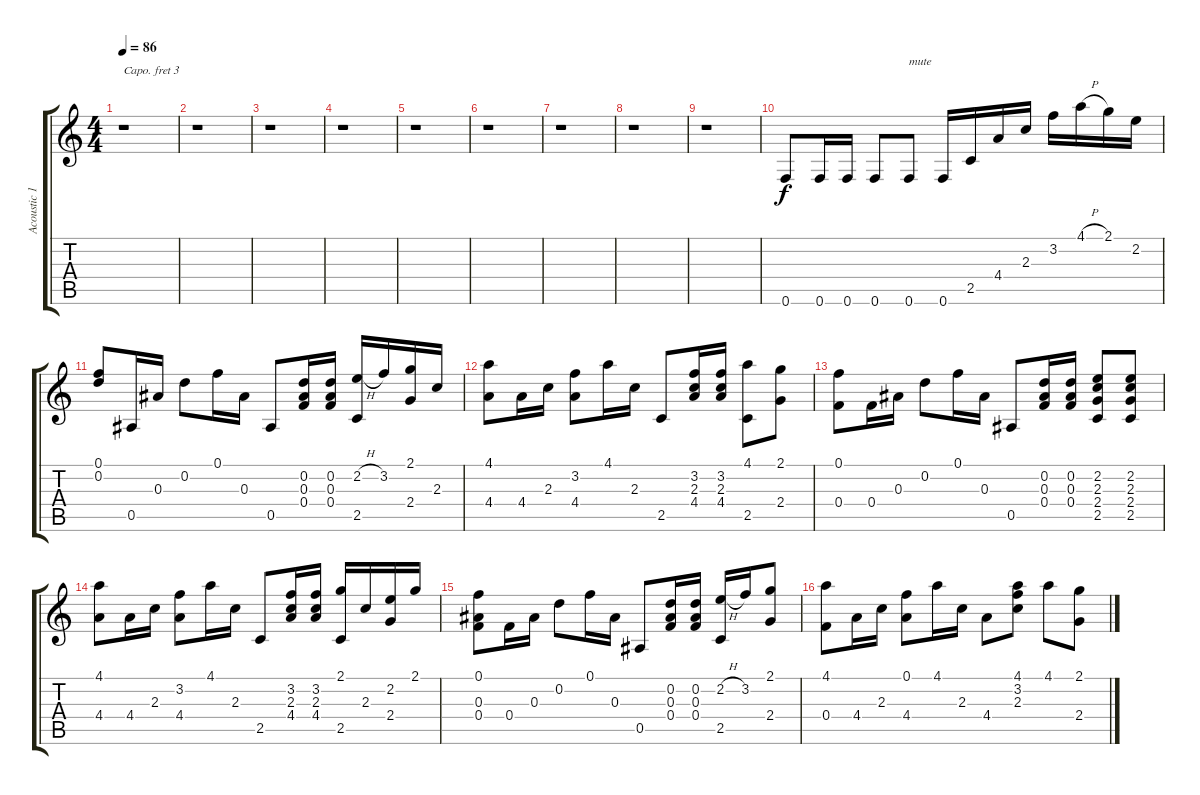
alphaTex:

\track ("Acoustic 1" "Acoustic 1") {instrument acousticguitarsteel}
\staff {score tabs}
\capo 3
\tuning (D4 B3 G3 D3 G2 D2) {hide}
\ts (4 4)
\tempo 86
\clef g2
\ks c
r.1{dy f} |
r.1 |
r.1 |
r.1 |
r.1 |
r.1 |
r.1 |
r.1 |
r.1 |
0.6.8 0.6.16 0.6.16 0.6.8 0.6.8{txt "mute"} 0.6.16 2.5.16 4.4.16 2.3.16 3.2.16 4.1{h}.16 2.1.16 2.2.16 |
(0.1 0.2).8 0.5.16 0.3.16 0.2.8 0.1.16 0.3.16 0.5.8 (0.2 0.3 0.4).16 (0.2 0.3 0.4).16 (2.2{h} 2.5).16 3.2.16 (2.1 2.4).16 2.3.16 |
(4.1 4.4).8 4.4.16 2.3.16 (3.2 4.4).8 4.1.16 2.3.16 2.5.8 (3.2 2.3 4.4).16 (3.2 2.3 4.4).16 (4.1 2.5).8 (2.1 2.4).8 |
(0.1 0.4).8 0.4.16 0.3.16 0.2.8 0.1.16 0.3.16 0.5.8 (0.2 0.3 0.4).16 (0.2 0.3 0.4).16 (2.2 2.3 2.4 2.5).8 (2.2 2.3 2.4 2.5).8 |
(4.1 4.4).8 4.4.16 2.3.16 (3.2 4.4).8 4.1.16 2.3.16 2.5.8 (3.2 2.3 4.4).16 (3.2 2.3 4.4).16 (2.1 2.5).16 2.3.16 (2.2 2.4).16 2.1.16 |
(0.1 0.3 0.4).8 0.4.16 0.3.16 0.2.8 0.1.16 0.3.16 0.5.8 (0.2 0.3 0.4).16 (0.2 0.3 0.4).16 (2.2{h} 2.5).16 3.2.16 (2.1 2.4).8 |
(4.1 0.4).8 4.4.16 2.3.16 (0.1 4.4).8 4.1.16 2.3.16 4.4.8 (4.1 3.2 2.3).8 4.1.8 (2.1 2.4).8
